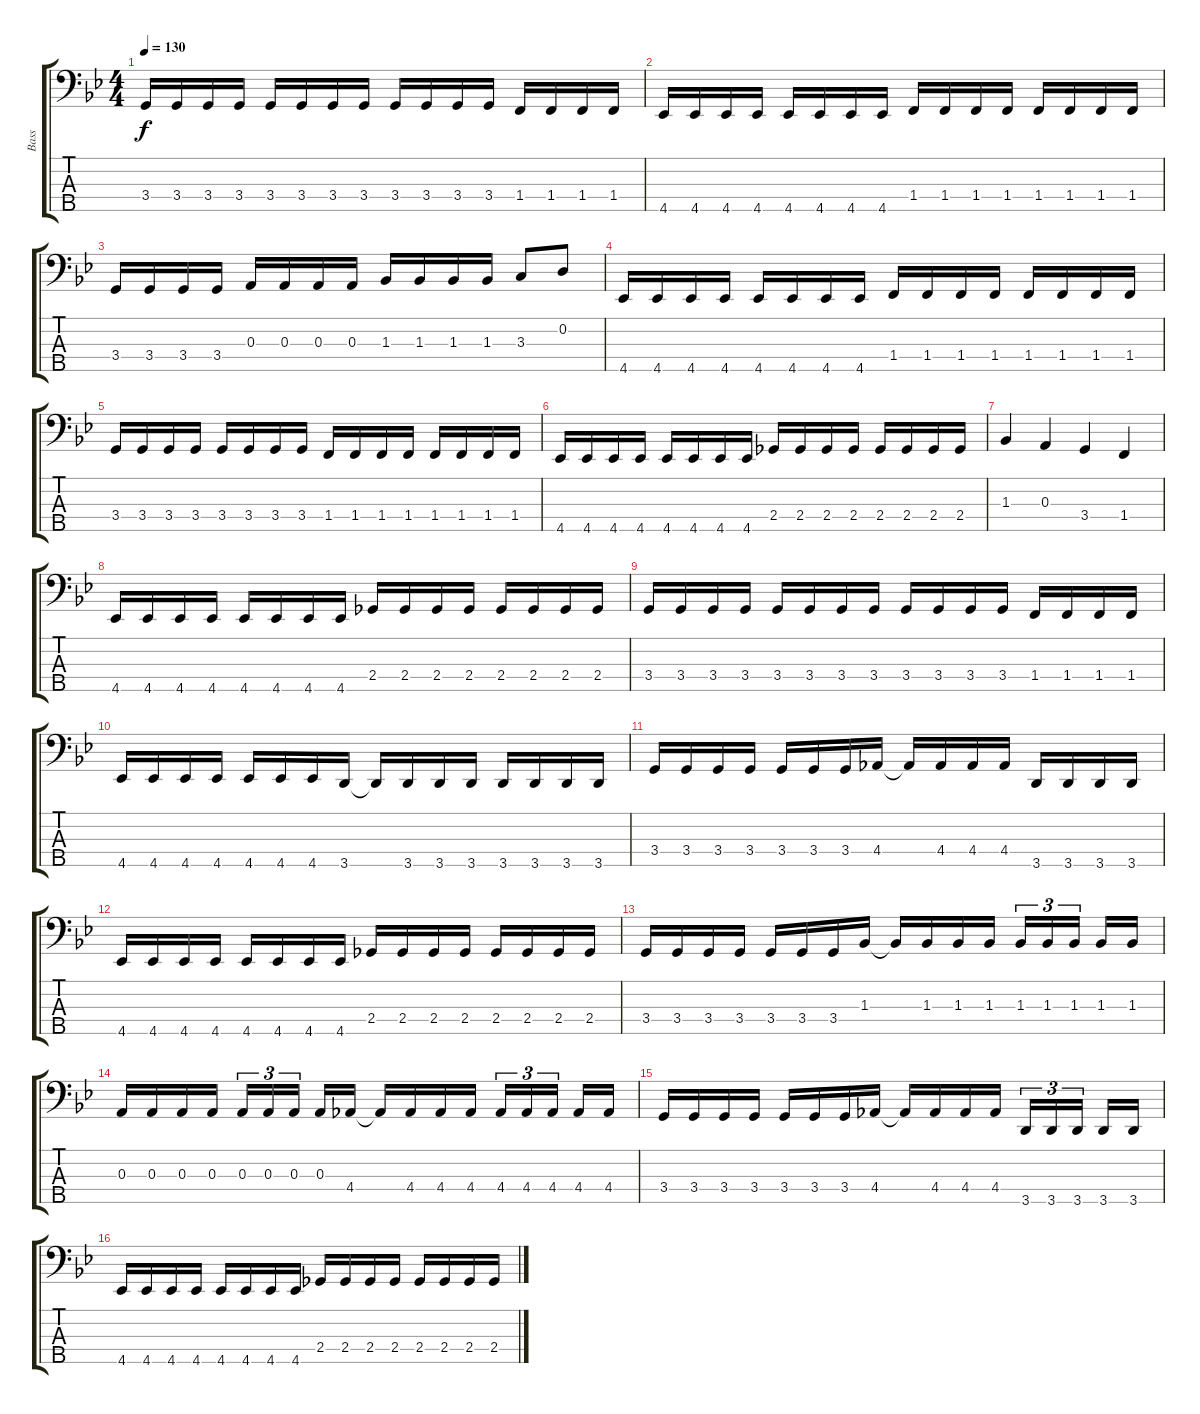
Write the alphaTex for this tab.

\track ("Bass" "Bass") {instrument electricbassfinger}
\staff {score tabs}
\tuning (G2 D2 A1 E1 B0) {hide}
\ts (4 4)
\tempo 130
\clef f4
\ks bb
3.4.16{dy f} 3.4.16 3.4.16 3.4.16 3.4.16 3.4.16 3.4.16 3.4.16 3.4.16 3.4.16 3.4.16 3.4.16 1.4.16 1.4.16 1.4.16 1.4.16 |
4.5.16 4.5.16 4.5.16 4.5.16 4.5.16 4.5.16 4.5.16 4.5.16 1.4.16 1.4.16 1.4.16 1.4.16 1.4.16 1.4.16 1.4.16 1.4.16 |
3.4.16 3.4.16 3.4.16 3.4.16 0.3.16 0.3.16 0.3.16 0.3.16 1.3.16 1.3.16 1.3.16 1.3.16 3.3.8 0.2.8 |
4.5.16 4.5.16 4.5.16 4.5.16 4.5.16 4.5.16 4.5.16 4.5.16 1.4.16 1.4.16 1.4.16 1.4.16 1.4.16 1.4.16 1.4.16 1.4.16 |
3.4.16 3.4.16 3.4.16 3.4.16 3.4.16 3.4.16 3.4.16 3.4.16 1.4.16 1.4.16 1.4.16 1.4.16 1.4.16 1.4.16 1.4.16 1.4.16 |
4.5.16 4.5.16 4.5.16 4.5.16 4.5.16 4.5.16 4.5.16 4.5.16 2.4.16 2.4.16 2.4.16 2.4.16 2.4.16 2.4.16 2.4.16 2.4.16 |
1.3.4 0.3.4 3.4.4 1.4.4 |
4.5.16 4.5.16 4.5.16 4.5.16 4.5.16 4.5.16 4.5.16 4.5.16 2.4.16 2.4.16 2.4.16 2.4.16 2.4.16 2.4.16 2.4.16 2.4.16 |
3.4.16 3.4.16 3.4.16 3.4.16 3.4.16 3.4.16 3.4.16 3.4.16 3.4.16 3.4.16 3.4.16 3.4.16 1.4.16 1.4.16 1.4.16 1.4.16 |
4.5.16 4.5.16 4.5.16 4.5.16 4.5.16 4.5.16 4.5.16 3.5.16 3.5{t}.16 3.5.16 3.5.16 3.5.16 3.5.16 3.5.16 3.5.16 3.5.16 |
3.4.16 3.4.16 3.4.16 3.4.16 3.4.16 3.4.16 3.4.16 4.4.16 4.4{t}.16 4.4.16 4.4.16 4.4.16 3.5.16 3.5.16 3.5.16 3.5.16 |
4.5.16 4.5.16 4.5.16 4.5.16 4.5.16 4.5.16 4.5.16 4.5.16 2.4.16 2.4.16 2.4.16 2.4.16 2.4.16 2.4.16 2.4.16 2.4.16 |
3.4.16 3.4.16 3.4.16 3.4.16 3.4.16 3.4.16 3.4.16 1.3.16 1.3{t}.16 1.3.16 1.3.16 1.3.16 1.3.16{tu (3 2)} 1.3.16{tu (3 2)} 1.3.16{tu (3 2) beam splitsecondary} 1.3.16 1.3.16 |
0.3.16 0.3.16 0.3.16 0.3.16 0.3.16{tu (3 2)} 0.3.16{tu (3 2)} 0.3.16{tu (3 2) beam splitsecondary} 0.3.16 4.4.16 4.4{t}.16 4.4.16 4.4.16 4.4.16 4.4.16{tu (3 2)} 4.4.16{tu (3 2)} 4.4.16{tu (3 2) beam splitsecondary} 4.4.16 4.4.16 |
3.4.16 3.4.16 3.4.16 3.4.16 3.4.16 3.4.16 3.4.16 4.4.16 4.4{t}.16 4.4.16 4.4.16 4.4.16 3.5.16{tu (3 2)} 3.5.16{tu (3 2)} 3.5.16{tu (3 2) beam splitsecondary} 3.5.16 3.5.16 |
4.5.16 4.5.16 4.5.16 4.5.16 4.5.16 4.5.16 4.5.16 4.5.16 2.4.16 2.4.16 2.4.16 2.4.16 2.4.16 2.4.16 2.4.16 2.4.16
